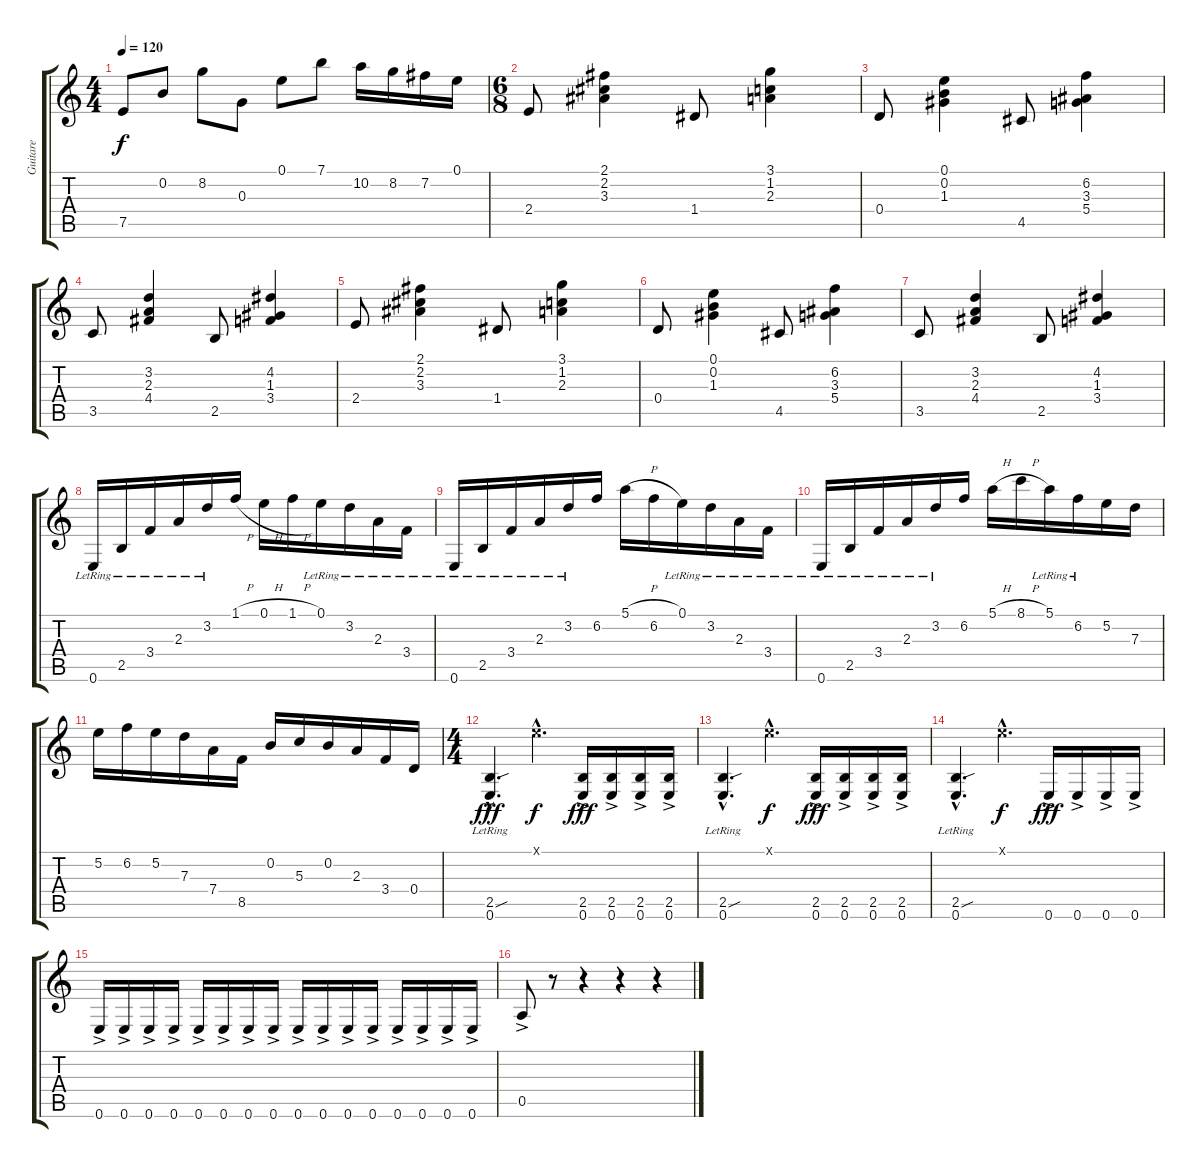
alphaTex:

\track ("Guitare" "Guitare") {instrument acousticguitarnylon}
\staff {score tabs}
\tuning (E4 B3 G3 D3 A2 E2) {hide}
\ts (4 4)
\tempo 120
\clef g2
\ks c
7.5.8{dy f} 0.2.8 8.2.8 0.3.8 0.1.8 7.1.8 10.2.16 8.2.16 7.2.16 0.1.16 |
\ts (6 8)
2.4.8 (2.1 2.2 3.3).4 1.4.8 (3.1 1.2 2.3).4 |
0.4.8 (0.1 0.2 1.3).4 4.5.8 (6.2 3.3 5.4).4 |
3.5.8 (3.2 2.3 4.4).4 2.5.8 (4.2 1.3 3.4).4 |
2.4.8 (2.1 2.2 3.3).4 1.4.8 (3.1 1.2 2.3).4 |
0.4.8 (0.1 0.2 1.3).4 4.5.8 (6.2 3.3 5.4).4 |
3.5.8 (3.2 2.3 4.4).4 2.5.8 (4.2 1.3 3.4).4 |
0.6{lr}.16 2.5{lr}.16 3.4{lr}.16 2.3{lr}.16 3.2{lr}.16 1.1{h}.16 0.1{h}.16 1.1{h}.16 0.1{lr}.16 3.2{lr}.16 2.3{lr}.16 3.4{lr}.16 |
0.6{lr}.16 2.5{lr}.16 3.4{lr}.16 2.3{lr}.16 3.2{lr}.16 6.2.16 5.1{h}.16 6.2.16 0.1{lr}.16 3.2{lr}.16 2.3{lr}.16 3.4{lr}.16 |
0.6{lr}.16 2.5{lr}.16 3.4{lr}.16 2.3{lr}.16 3.2{lr}.16 6.2.16 5.1{h}.16 8.1{h}.16 5.1{lr}.16 6.2{lr}.16 5.2.16 7.3.16 |
5.2.16 6.2.16 5.2.16 7.3.16 7.4.16 8.5.16 0.2.16 5.3.16 0.2.16 2.3.16 3.4.16 0.4.16 |
\ts (4 4)
(2.5{sou hac} 0.6{hac lr}).4{d dy fff} 0.1{hac x}.4{d dy f} (2.5 0.6{ac}).16{dy fff} (2.5 0.6{ac}).16 (2.5 0.6{ac}).16 (2.5 0.6{ac}).16 |
(2.5{sou hac} 0.6{hac lr}).4{d} 0.1{hac x}.4{d dy f} (2.5 0.6{ac}).16{dy fff} (2.5 0.6{ac}).16 (2.5 0.6{ac}).16 (2.5 0.6{ac}).16 |
(2.5{sou hac} 0.6{hac lr}).4{d} 0.1{hac x}.4{d dy f} 0.6{ac}.16{dy fff} 0.6{ac}.16 0.6{ac}.16 0.6{ac}.16 |
0.6{ac}.16 0.6{ac}.16 0.6{ac}.16 0.6{ac}.16 0.6{ac}.16 0.6{ac}.16 0.6{ac}.16 0.6{ac}.16 0.6{ac}.16 0.6{ac}.16 0.6{ac}.16 0.6{ac}.16 0.6{ac}.16 0.6{ac}.16 0.6{ac}.16 0.6{ac}.16 |
0.5{ac}.8 r.8 r.4 r.4 r.4
